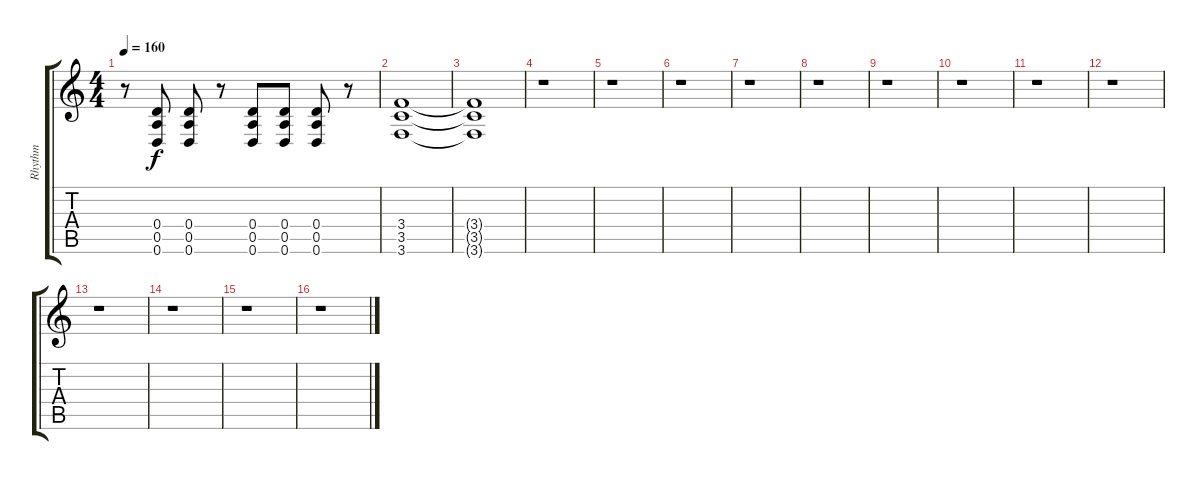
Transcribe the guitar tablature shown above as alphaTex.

\track ("Rhythm" "Rhythm") {instrument distortionguitar}
\staff {score tabs}
\tuning (E4 B3 G3 D3 A2 D2) {hide}
\ts (4 4)
\tempo 160
\clef g2
\ks c
r.8{dy f} (0.4 0.5 0.6).8 (0.4 0.5 0.6).8 r.8 (0.4 0.5 0.6).8 (0.4 0.5 0.6).8 (0.4 0.5 0.6).8 r.8 |
(3.4 3.5 3.6).1 |
(3.4{t} 3.5{t} 3.6{t}).1 |
r.1 |
r.1 |
r.1 |
r.1 |
r.1 |
r.1 |
r.1 |
r.1 |
r.1 |
r.1 |
r.1 |
r.1 |
r.1
